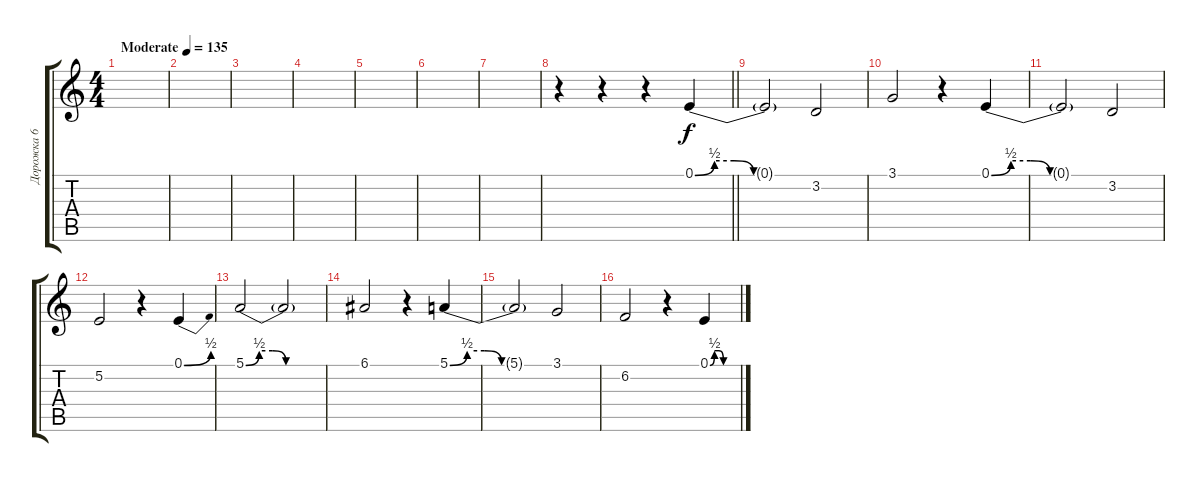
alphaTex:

\track ("Дорожка 6" "Дорожка 6") {instrument synthvoice}
\staff {score tabs}
\tuning (E4 B3 G3 D3 A2 E2) {hide}
\ts (4 4)
\tempo (135 "Moderate")
\clef g2
\ks c
|
|
|
|
|
|
|
\barLineRight lightlight
r.4 r.4 r.4 0.1{be (custom 0 0 10 2 20 2 30 0 60 0)}.4 |
0.1{t}.2 3.2.2 |
3.1.2 r.4 0.1{be (custom 0 0 10 2 20 2 30 0 60 0)}.4 |
0.1{t}.2 3.2.2 |
5.2.2 r.4 0.1{be (bend 0 0 60 2)}.4 |
5.1{be (custom 0 0 10 2 20 2 30 0 60 0)}.2 5.1{t}.2 |
6.1.2 r.4 5.1{be (custom 0 0 10 2 20 2 30 0 60 0)}.4 |
5.1{t}.2 3.1.2 |
6.2.2 r.4 0.1{be (custom 0 0 10 2 20 2 30 0 60 0)}.4
